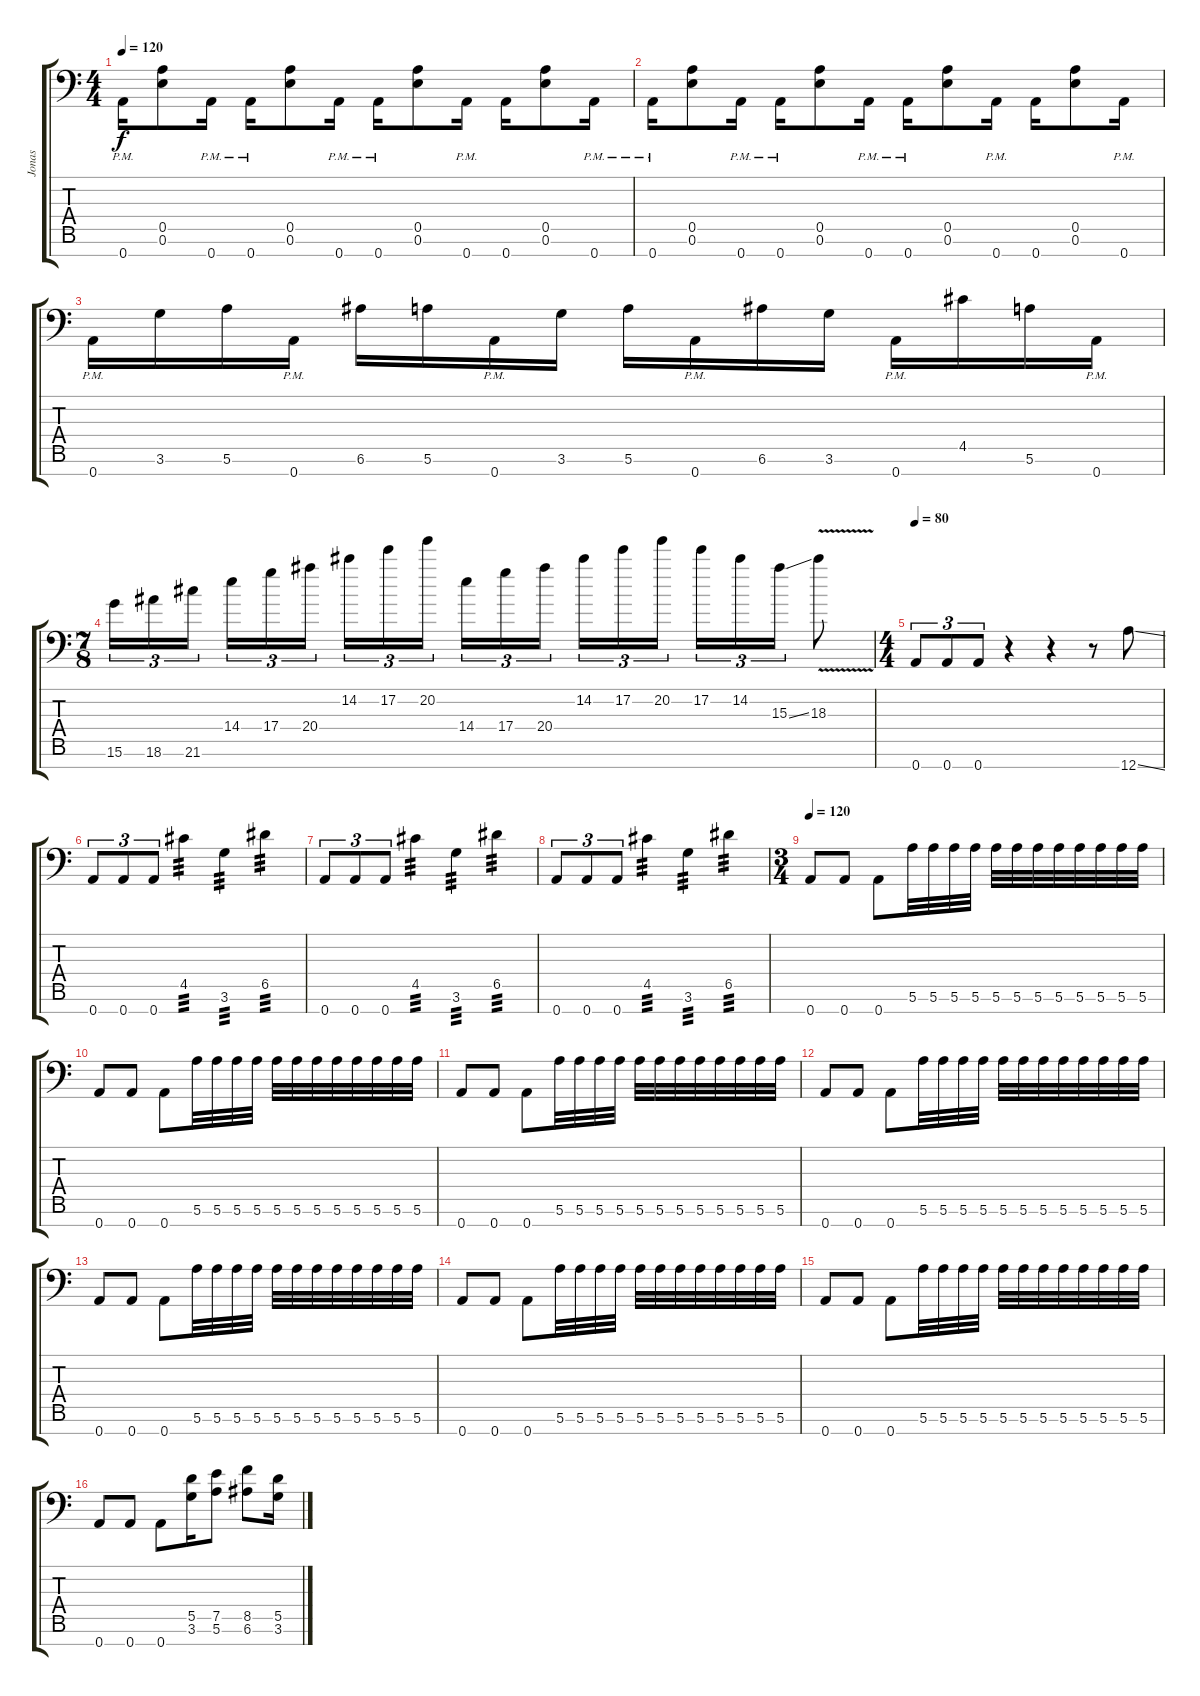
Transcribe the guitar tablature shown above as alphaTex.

\track ("Jonas" "Jonas") {instrument distortionguitar}
\staff {score tabs}
\tuning (E4 B3 G3 D3 A2 E2 A1) {hide}
\ts (4 4)
\tempo 120
\clef f4
\ks c
0.7{pm}.16{dy f} (0.5 0.6).8 0.7{pm}.16 0.7{pm}.16 (0.5 0.6).8 0.7{pm}.16 0.7{pm}.16 (0.5 0.6).8 0.7{pm}.16 0.7.16 (0.5 0.6).8 0.7{pm}.16 |
0.7{pm}.16 (0.5 0.6).8 0.7{pm}.16 0.7{pm}.16 (0.5 0.6).8 0.7{pm}.16 0.7{pm}.16 (0.5 0.6).8 0.7{pm}.16 0.7.16 (0.5 0.6).8 0.7{pm}.16 |
0.7{pm}.16 3.6.16 5.6.16 0.7{pm}.16 6.6.16 5.6.16 0.7{pm}.16 3.6.16 5.6.16 0.7{pm}.16 6.6.16 3.6.16 0.7{pm}.16 4.5.16 5.6.16 0.7{pm}.16 |
\ts (7 8)
15.6.16{tu (3 2)} 18.6.16{tu (3 2)} 21.6.16{tu (3 2)} 14.4.16{tu (3 2)} 17.4.16{tu (3 2)} 20.4.16{tu (3 2)} 14.2.16{tu (3 2)} 17.2.16{tu (3 2)} 20.2.16{tu (3 2)} 14.4.16{tu (3 2)} 17.4.16{tu (3 2)} 20.4.16{tu (3 2)} 14.2.16{tu (3 2)} 17.2.16{tu (3 2)} 20.2.16{tu (3 2)} 17.2.16{tu (3 2)} 14.2.16{tu (3 2)} 15.3{ss}.16{tu (3 2)} 18.3{v}.8 |
\ts (4 4)
\tempo 80
0.7.8{tu (3 2)} 0.7.8{tu (3 2)} 0.7.8{tu (3 2)} r.4 r.4 r.8 12.7{ss}.8 |
0.7.8{tu (3 2)} 0.7.8{tu (3 2)} 0.7.8{tu (3 2)} 4.5.4{tp 3} 3.6.4{tp 3} 6.5.4{tp 3} |
0.7.8{tu (3 2)} 0.7.8{tu (3 2)} 0.7.8{tu (3 2)} 4.5.4{tp 3} 3.6.4{tp 3} 6.5.4{tp 3} |
0.7.8{tu (3 2)} 0.7.8{tu (3 2)} 0.7.8{tu (3 2)} 4.5.4{tp 3} 3.6.4{tp 3} 6.5.4{tp 3} |
\ts (3 4)
\tempo 120
0.7.8 0.7.8 0.7.8 5.6.32 5.6.32 5.6.32 5.6.32 5.6.32 5.6.32 5.6.32 5.6.32 5.6.32 5.6.32 5.6.32 5.6.32 |
0.7.8 0.7.8 0.7.8 5.6.32 5.6.32 5.6.32 5.6.32 5.6.32 5.6.32 5.6.32 5.6.32 5.6.32 5.6.32 5.6.32 5.6.32 |
0.7.8 0.7.8 0.7.8 5.6.32 5.6.32 5.6.32 5.6.32 5.6.32 5.6.32 5.6.32 5.6.32 5.6.32 5.6.32 5.6.32 5.6.32 |
0.7.8 0.7.8 0.7.8 5.6.32 5.6.32 5.6.32 5.6.32 5.6.32 5.6.32 5.6.32 5.6.32 5.6.32 5.6.32 5.6.32 5.6.32 |
0.7.8 0.7.8 0.7.8 5.6.32 5.6.32 5.6.32 5.6.32 5.6.32 5.6.32 5.6.32 5.6.32 5.6.32 5.6.32 5.6.32 5.6.32 |
0.7.8 0.7.8 0.7.8 5.6.32 5.6.32 5.6.32 5.6.32 5.6.32 5.6.32 5.6.32 5.6.32 5.6.32 5.6.32 5.6.32 5.6.32 |
0.7.8 0.7.8 0.7.8 5.6.32 5.6.32 5.6.32 5.6.32 5.6.32 5.6.32 5.6.32 5.6.32 5.6.32 5.6.32 5.6.32 5.6.32 |
0.7.8 0.7.8 0.7.8 (5.5 3.6).16 (7.5 5.6).8 (8.5 6.6).8 (5.5 3.6).16
